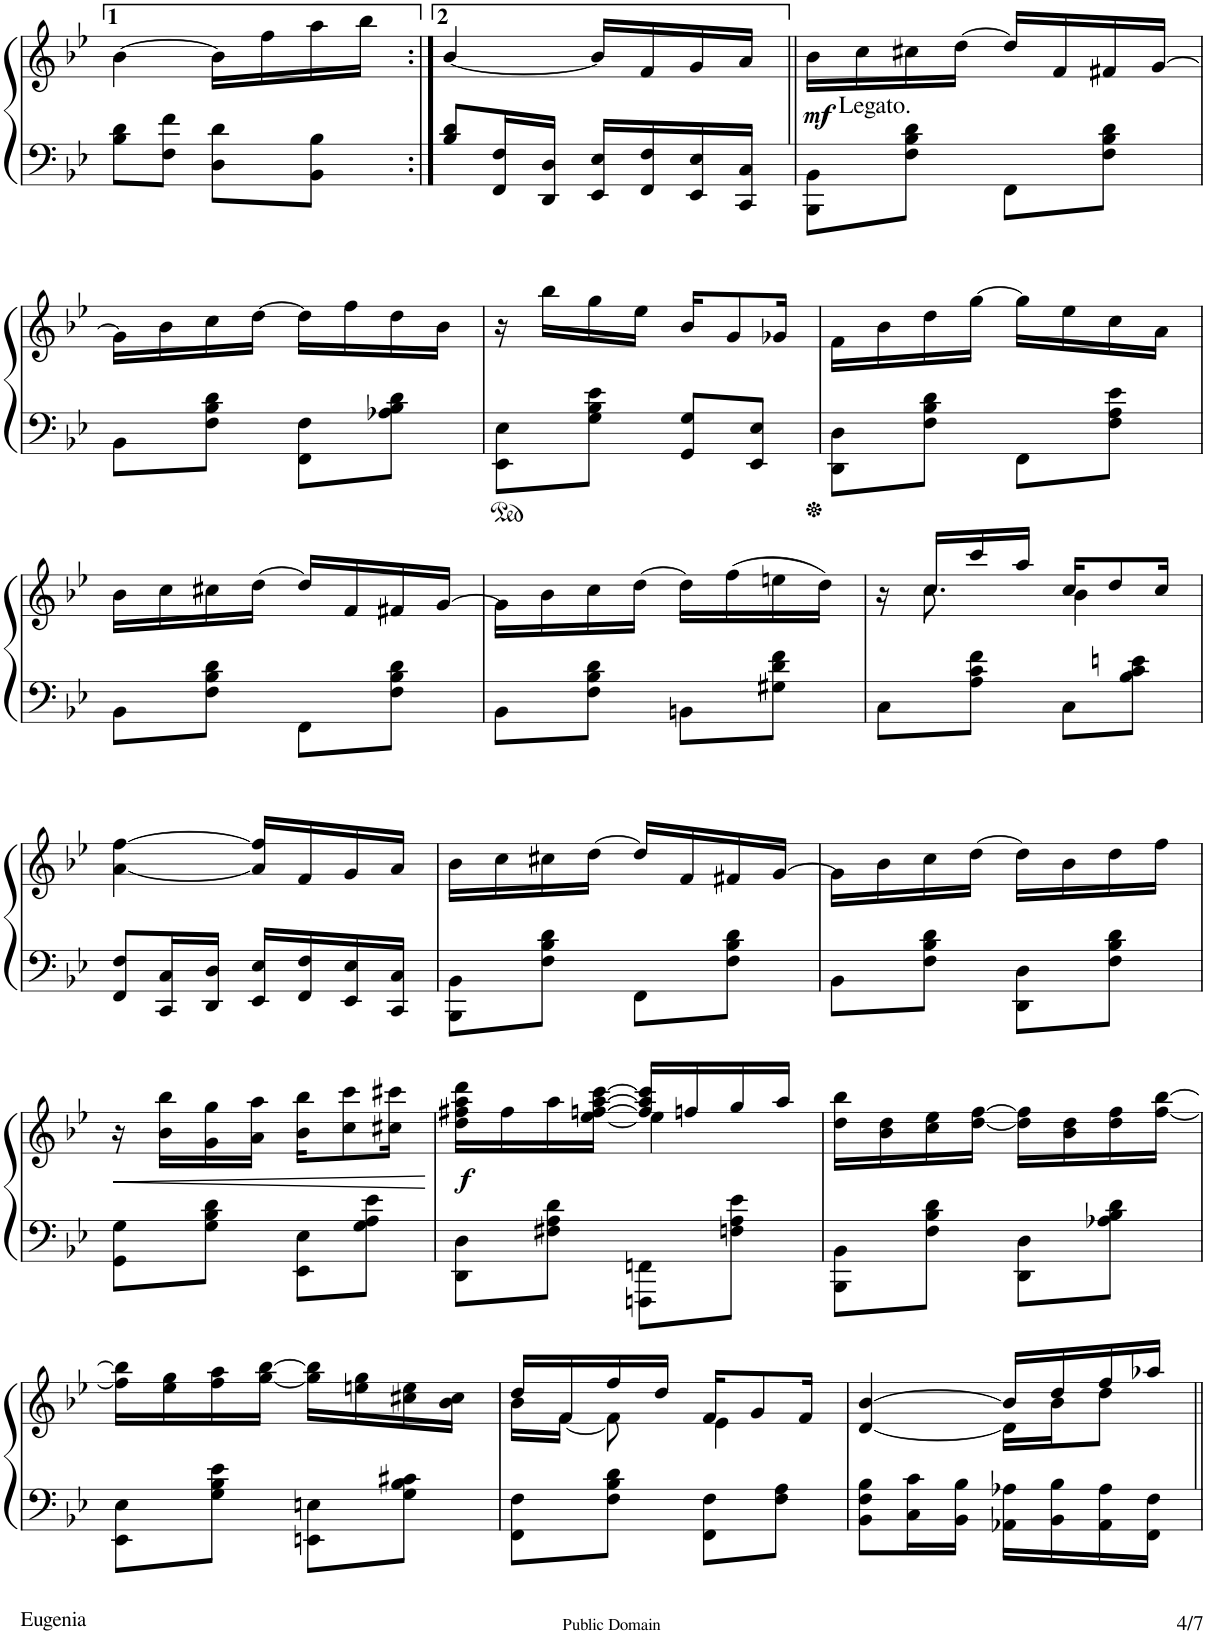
**kern	**kern	**dynam
*part1	*part1	*part1
*staff2	*staff1	*staff1/2
*I"Piano	*	*
*I'Pno	*	*
!!LO:PB:g=z
*clefF4	*clefG2	*
*k[b-e-]	*k[b-e-]	*
*B-:	*B-:	*
*M2/4	*M2/4	*
=37	=37	=37
8B-\ 8d\L	[4b-\	.
8F\ 8f\J	.	.
8D\ 8d\L	16b-\LL]	.
.	16ff\	.
8BB-\ 8B-\J	16aa\	.
.	16bb-\JJ	.
=38:|!	=38:|!	=38:|!
8B-/ 8d/L	[4b-/	.
16FF/ 16F/L	.	.
16DD/ 16D/JJ	.	.
16EE-/ 16E-/LL	16b-/LL]	.
16FF/ 16F/	16f/	.
16EE-/ 16E-/	16g/	.
16CC/ 16C/JJ	16a/JJ	.
=39||	=39||	=39||
!	!LO:TX:b:t=Legato.	!
!	!	!LO:DY:b
8BBB-\ 8BB-\L	16b-\LL	mf
.	16cc\	.
8F\ 8B-\ 8d\J	16cc#X\	.
.	[16dd\JJ	.
8FF\L	16dd/LL]	.
.	16f/	.
8F\ 8B-\ 8d\J	16f#X/	.
.	[16g/JJ	.
!!LO:LB:g=z
=40	=40	=40
8BB-\L	16g\LL]	.
.	16b-\	.
8F\ 8B-\ 8d\J	16cc\	.
.	[16dd\JJ	.
8FF\ 8F\L	16dd\LL]	.
.	16ff\	.
8A-X\ 8B-\ 8d\J	16dd\	.
.	16b-\JJ	.
=41	=41	=41
8EE-\ 8E-\L	16r	.
.	16bb-\LL	.
8G\ 8B-\ 8e-\J	16gg\	.
.	16ee-\JJ	.
8GG/ 8G/L	16b-/KL	.
.	8g/	.
8EE-/ 8E-/J	.	.
.	16g-X/Jk	.
=42	=42	=42
8DD\ 8D\L	16f\LL	.
.	16b-\	.
8F\ 8B-\ 8d\J	16dd\	.
.	[16gg\JJ	.
8FF\L	16gg\LL]	.
.	16ee-\	.
8F\ 8A\ 8e-\J	16cc\	.
.	16a\JJ	.
!!LO:LB:g=z
=43	=43	=43
8BB-\L	16b-\LL	.
.	16cc\	.
8F\ 8B-\ 8d\J	16cc#X\	.
.	[16dd\JJ	.
8FF\L	16dd/LL]	.
.	16f/	.
8F\ 8B-\ 8d\J	16f#X/	.
.	[16g/JJ	.
=44	=44	=44
8BB-\L	16g\LL]	.
.	16b-\	.
8F\ 8B-\ 8d\J	16cc\	.
.	[16dd\JJ	.
8BBn\L	16dd\LL]	.
.	(16ff\	.
8G#X\ 8d\ 8f\J	16een\	.
.	16dd\JJ)	.
=45	=45	=45
*	*^	*
8C\L	16r	16ryy	.
!	!LO:N:head=solid	!LO:N:head=solid	!
.	16cc/LL	8.cc\	.
8A\ 8c\ 8f\J	16ccc/	.	.
.	16aa/JJ	.	.
8C\L	16cc/KL	4b-\	.
.	8dd/	.	.
8B-\ 8c\ 8en\J	.	.	.
.	16cc/Jk	.	.
*	*v	*v	*
!!LO:LB:g=z
=46	=46	=46
8FF/ 8F/L	[4a\ [4ff\	.
16CC/ 16C/L	.	.
16DD/ 16D/JJ	.	.
16EE-/ 16E-/LL	16a/] 16ff/]LL	.
16FF/ 16F/	16f/	.
16EE-/ 16E-/	16g/	.
16CC/ 16C/JJ	16a/JJ	.
=47	=47	=47
8BBB-\ 8BB-\L	16b-\LL	.
.	16cc\	.
8F\ 8B-\ 8d\J	16cc#X\	.
.	[16dd\JJ	.
8FF\L	16dd/LL]	.
.	16f/	.
8F\ 8B-\ 8d\J	16f#X/	.
.	[16g/JJ	.
=48	=48	=48
8BB-\L	16g\LL]	.
.	16b-\	.
8F\ 8B-\ 8d\J	16cc\	.
.	[16dd\JJ	.
8DD\ 8D\L	16dd\LL]	.
.	16b-\	.
8F\ 8B-\ 8d\J	16dd\	.
.	16ff\JJ	.
!!LO:LB:g=z
=49	=49	=49
!	!	!LO:HP:b
8GG\ 8G\L	16r	<
.	16b-\ 16bb-\LL	.
8G\ 8B-\ 8d\J	16g\ 16gg\	.
.	16a\ 16aa\JJ	.
8EE-\ 8E-\L	16b-\ 16bb-\KL	.
.	8cc\ 8ccc\	.
8G\ 8A\ 8e-\J	.	.
.	16cc#X\ 16ccc#X\Jk	.
.	.	[
=50	=50	=50
*	*^	*
!	!	!	!LO:DY:b
8DD\ 8D\L	16dd\ 16ff#X\ 16aa\ 16ddd\LL	4ryy	f
.	16ff#\	.	.
8F#X\ 8A\ 8d\J	16aa\	.	.
.	[16ee-\ [16ffn\ [16aa\ [16ccc\JJ	.	.
8FFFn\ 8FFn\L	16ff/] 16aa/] 16ccc/]LL	4ee-\]	.
.	16ffn/	.	.
8Fn\ 8A\ 8e-\J	16gg/	.	.
.	16aa/JJ	.	.
*	*v	*v	*
=51	=51	=51
8BBB-\ 8BB-\L	16dd\ 16bb-\LL	.
.	16b-\ 16dd\	.
8F\ 8B-\ 8d\J	16cc\ 16ee-\	.
.	[16dd\ [16ff\JJ	.
8DD\ 8D\L	16dd\] 16ff\]LL	.
.	16b-\ 16dd\	.
8A-X\ 8B-\ 8d\J	16dd\ 16ff\	.
.	[16ff\ [16bb-\JJ	.
!!LO:LB:g=z
=52	=52	=52
8EE-\ 8E-\L	16ff\] 16bb-\]LL	.
.	16ee-\ 16gg\	.
8G\ 8B-\ 8e-\J	16ff\ 16aa\	.
.	[16gg\ [16bb-\JJ	.
8EEn\ 8En\L	16gg\] 16bb-\]LL	.
.	16een\ 16gg\	.
8G\ 8B-\ 8c#X\J	16cc#X\ 16ee\	.
.	16b-\ 16cc#\JJ	.
=53	=53	=53
*	*^	*
8FF\ 8F\L	16dd/LL	16b-\LL	.
.	16f/	[16f\JJ	.
8F\ 8B-\ 8d\J	16ff/	8f\]	.
.	16dd/JJ	.	.
8FF\ 8F\L	16f/KL	4e-\	.
.	8g/	.	.
8F\ 8A\J	.	.	.
.	16f/Jk	.	.
=54	=54	=54	=54
8BB-\ 8F\ 8B-\L	[4d/ [4b-/	4ryy	.
16C\ 16c\L	.	.	.
16BB-\ 16B-\JJ	.	.	.
16AA-X\ 16A-X\LL	16b-/LL]	16d\LL]	.
16BB-\ 16B-\	16dd/	16b-\J	.
16AA-\ 16A-\	16ff/	8dd\J	.
16FF\ 16F\JJ	16aa-X/JJ	.	.
*	*v	*v	*
=||	=||	=||
*-	*-	*-
